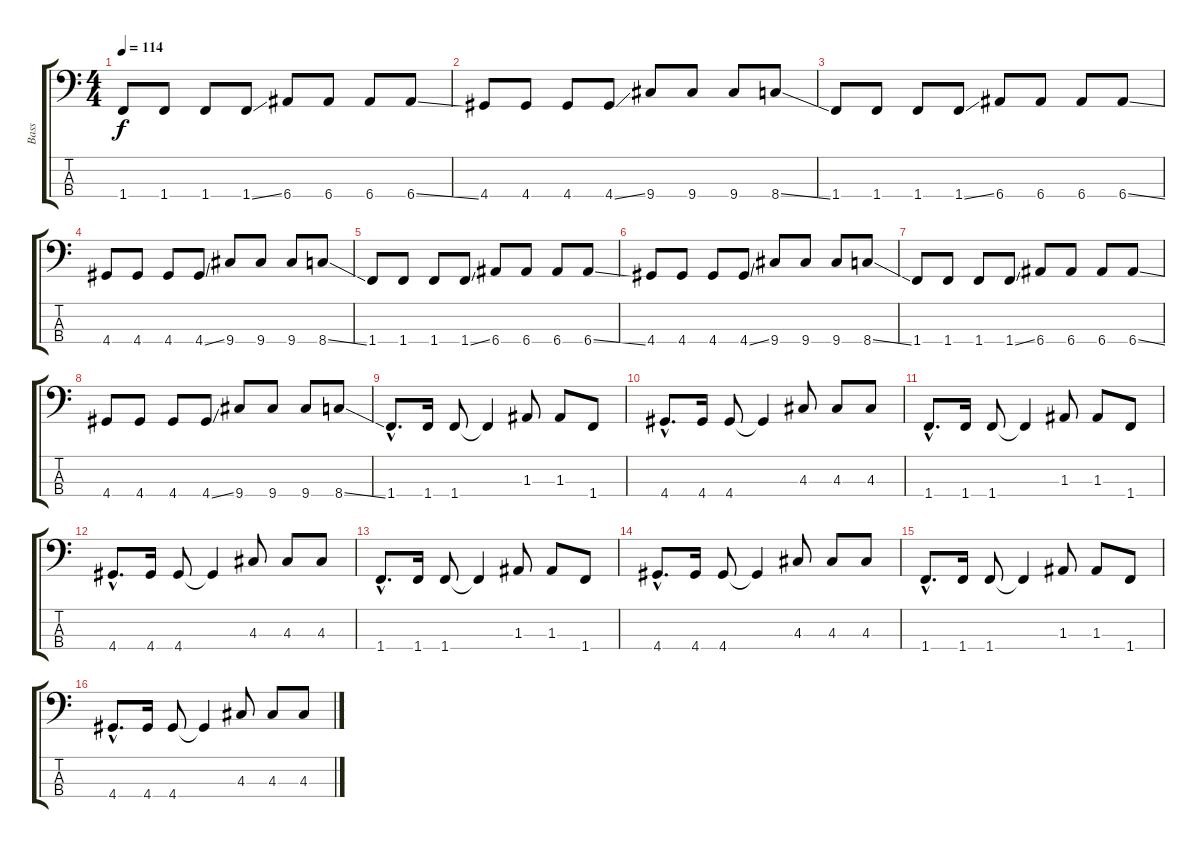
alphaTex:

\track ("Bass" "Bass") {instrument electricbasspick}
\staff {score tabs}
\tuning (G2 D2 A1 E1) {hide}
\ts (4 4)
\tempo 114
\clef f4
\ks c
1.4.8{dy f} 1.4.8 1.4.8 1.4{ss}.8 6.4.8 6.4.8 6.4.8 6.4{ss}.8 |
4.4.8 4.4.8 4.4.8 4.4{ss}.8 9.4.8 9.4.8 9.4.8 8.4{ss}.8 |
1.4.8 1.4.8 1.4.8 1.4{ss}.8 6.4.8 6.4.8 6.4.8 6.4{ss}.8 |
4.4.8 4.4.8 4.4.8 4.4{ss}.8 9.4.8 9.4.8 9.4.8 8.4{ss}.8 |
1.4.8 1.4.8 1.4.8 1.4{ss}.8 6.4.8 6.4.8 6.4.8 6.4{ss}.8 |
4.4.8 4.4.8 4.4.8 4.4{ss}.8 9.4.8 9.4.8 9.4.8 8.4{ss}.8 |
1.4.8 1.4.8 1.4.8 1.4{ss}.8 6.4.8 6.4.8 6.4.8 6.4{ss}.8 |
4.4.8 4.4.8 4.4.8 4.4{ss}.8 9.4.8 9.4.8 9.4.8 8.4{ss}.8 |
1.4{hac}.8{d} 1.4.16 1.4.8 1.4{t}.4 1.3.8 1.3.8 1.4.8 |
4.4{hac}.8{d} 4.4.16 4.4.8 4.4{t}.4 4.3.8 4.3.8 4.3.8 |
1.4{hac}.8{d} 1.4.16 1.4.8 1.4{t}.4 1.3.8 1.3.8 1.4.8 |
4.4{hac}.8{d} 4.4.16 4.4.8 4.4{t}.4 4.3.8 4.3.8 4.3.8 |
1.4{hac}.8{d} 1.4.16 1.4.8 1.4{t}.4 1.3.8 1.3.8 1.4.8 |
4.4{hac}.8{d} 4.4.16 4.4.8 4.4{t}.4 4.3.8 4.3.8 4.3.8 |
1.4{hac}.8{d} 1.4.16 1.4.8 1.4{t}.4 1.3.8 1.3.8 1.4.8 |
4.4{hac}.8{d} 4.4.16 4.4.8 4.4{t}.4 4.3.8 4.3.8 4.3.8
